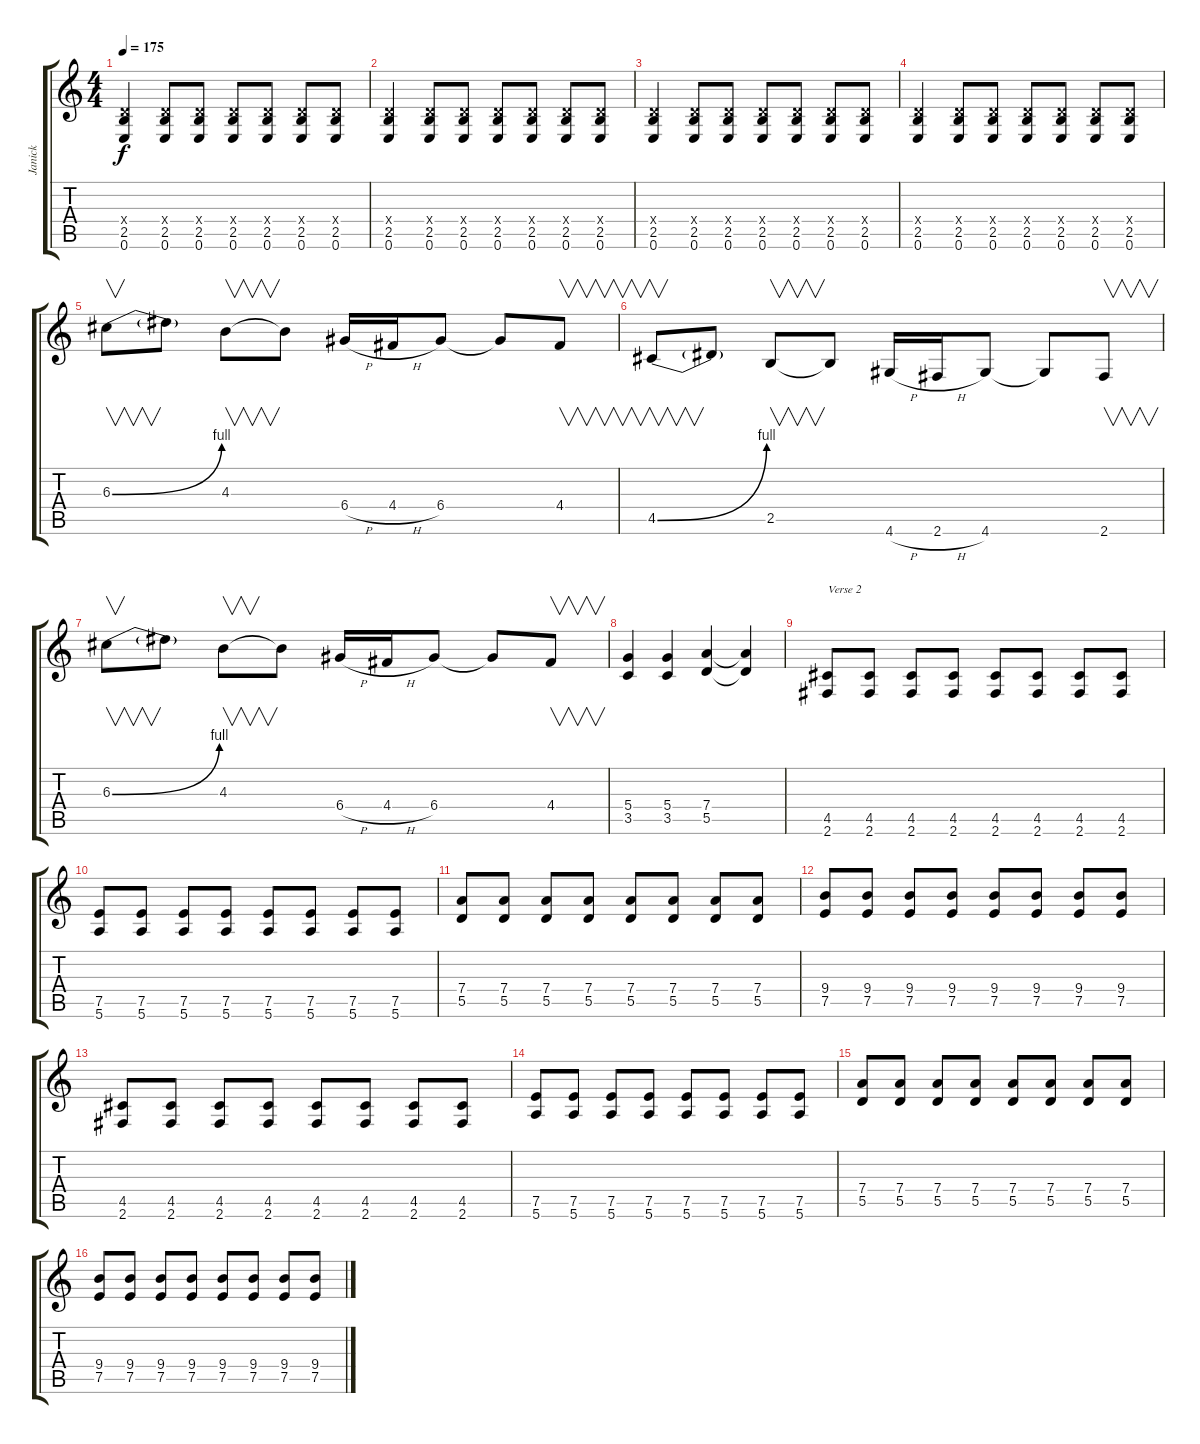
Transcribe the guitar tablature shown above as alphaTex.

\track ("Janick" "Janick") {instrument distortionguitar}
\staff {score tabs}
\tuning (E4 B3 G3 D3 A2 E2) {hide}
\ts (4 4)
\tempo 175
\clef g2
\ks c
(0.4{x} 2.5 0.6).4{dy f} (0.4{x} 2.5 0.6).8 (0.4{x} 2.5 0.6).8 (0.4{x} 2.5 0.6).8 (0.4{x} 2.5 0.6).8 (0.4{x} 2.5 0.6).8 (0.4{x} 2.5 0.6).8 |
(0.4{x} 2.5 0.6).4 (0.4{x} 2.5 0.6).8 (0.4{x} 2.5 0.6).8 (0.4{x} 2.5 0.6).8 (0.4{x} 2.5 0.6).8 (0.4{x} 2.5 0.6).8 (0.4{x} 2.5 0.6).8 |
(0.4{x} 2.5 0.6).4 (0.4{x} 2.5 0.6).8 (0.4{x} 2.5 0.6).8 (0.4{x} 2.5 0.6).8 (0.4{x} 2.5 0.6).8 (0.4{x} 2.5 0.6).8 (0.4{x} 2.5 0.6).8 |
(0.4{x} 2.5 0.6).4 (0.4{x} 2.5 0.6).8 (0.4{x} 2.5 0.6).8 (0.4{x} 2.5 0.6).8 (0.4{x} 2.5 0.6).8 (0.4{x} 2.5 0.6).8 (0.4{x} 2.5 0.6).8 |
6.3{be (bend 0 0 60 4)}.8{v} 6.3{t}.8 4.3.8{v} 4.3{t}.8 6.4{h}.16 4.4{h}.16 6.4.8 6.4{t}.8 4.4.8{v} |
4.5{be (bend 0 0 60 4)}.8{v} 4.5{t}.8 2.5.8{v} 2.5{t}.8 4.6{h}.16 2.6{h}.16 4.6.8 4.6{t}.8 2.6.8{v} |
6.3{be (bend 0 0 60 4)}.8{v} 6.3{t}.8 4.3.8{v} 4.3{t}.8 6.4{h}.16 4.4{h}.16 6.4.8 6.4{t}.8 4.4.8{v} |
(5.4 3.5).4 (5.4 3.5).4 (7.4 5.5).4 (7.4{t} 5.5{t}).4 |
(4.5 2.6).8{txt "Verse 2"} (4.5 2.6).8 (4.5 2.6).8 (4.5 2.6).8 (4.5 2.6).8 (4.5 2.6).8 (4.5 2.6).8 (4.5 2.6).8 |
(7.5 5.6).8 (7.5 5.6).8 (7.5 5.6).8 (7.5 5.6).8 (7.5 5.6).8 (7.5 5.6).8 (7.5 5.6).8 (7.5 5.6).8 |
(7.4 5.5).8 (7.4 5.5).8 (7.4 5.5).8 (7.4 5.5).8 (7.4 5.5).8 (7.4 5.5).8 (7.4 5.5).8 (7.4 5.5).8 |
(9.4 7.5).8 (9.4 7.5).8 (9.4 7.5).8 (9.4 7.5).8 (9.4 7.5).8 (9.4 7.5).8 (9.4 7.5).8 (9.4 7.5).8 |
(4.5 2.6).8 (4.5 2.6).8 (4.5 2.6).8 (4.5 2.6).8 (4.5 2.6).8 (4.5 2.6).8 (4.5 2.6).8 (4.5 2.6).8 |
(7.5 5.6).8 (7.5 5.6).8 (7.5 5.6).8 (7.5 5.6).8 (7.5 5.6).8 (7.5 5.6).8 (7.5 5.6).8 (7.5 5.6).8 |
(7.4 5.5).8 (7.4 5.5).8 (7.4 5.5).8 (7.4 5.5).8 (7.4 5.5).8 (7.4 5.5).8 (7.4 5.5).8 (7.4 5.5).8 |
(9.4 7.5).8 (9.4 7.5).8 (9.4 7.5).8 (9.4 7.5).8 (9.4 7.5).8 (9.4 7.5).8 (9.4 7.5).8 (9.4 7.5).8
